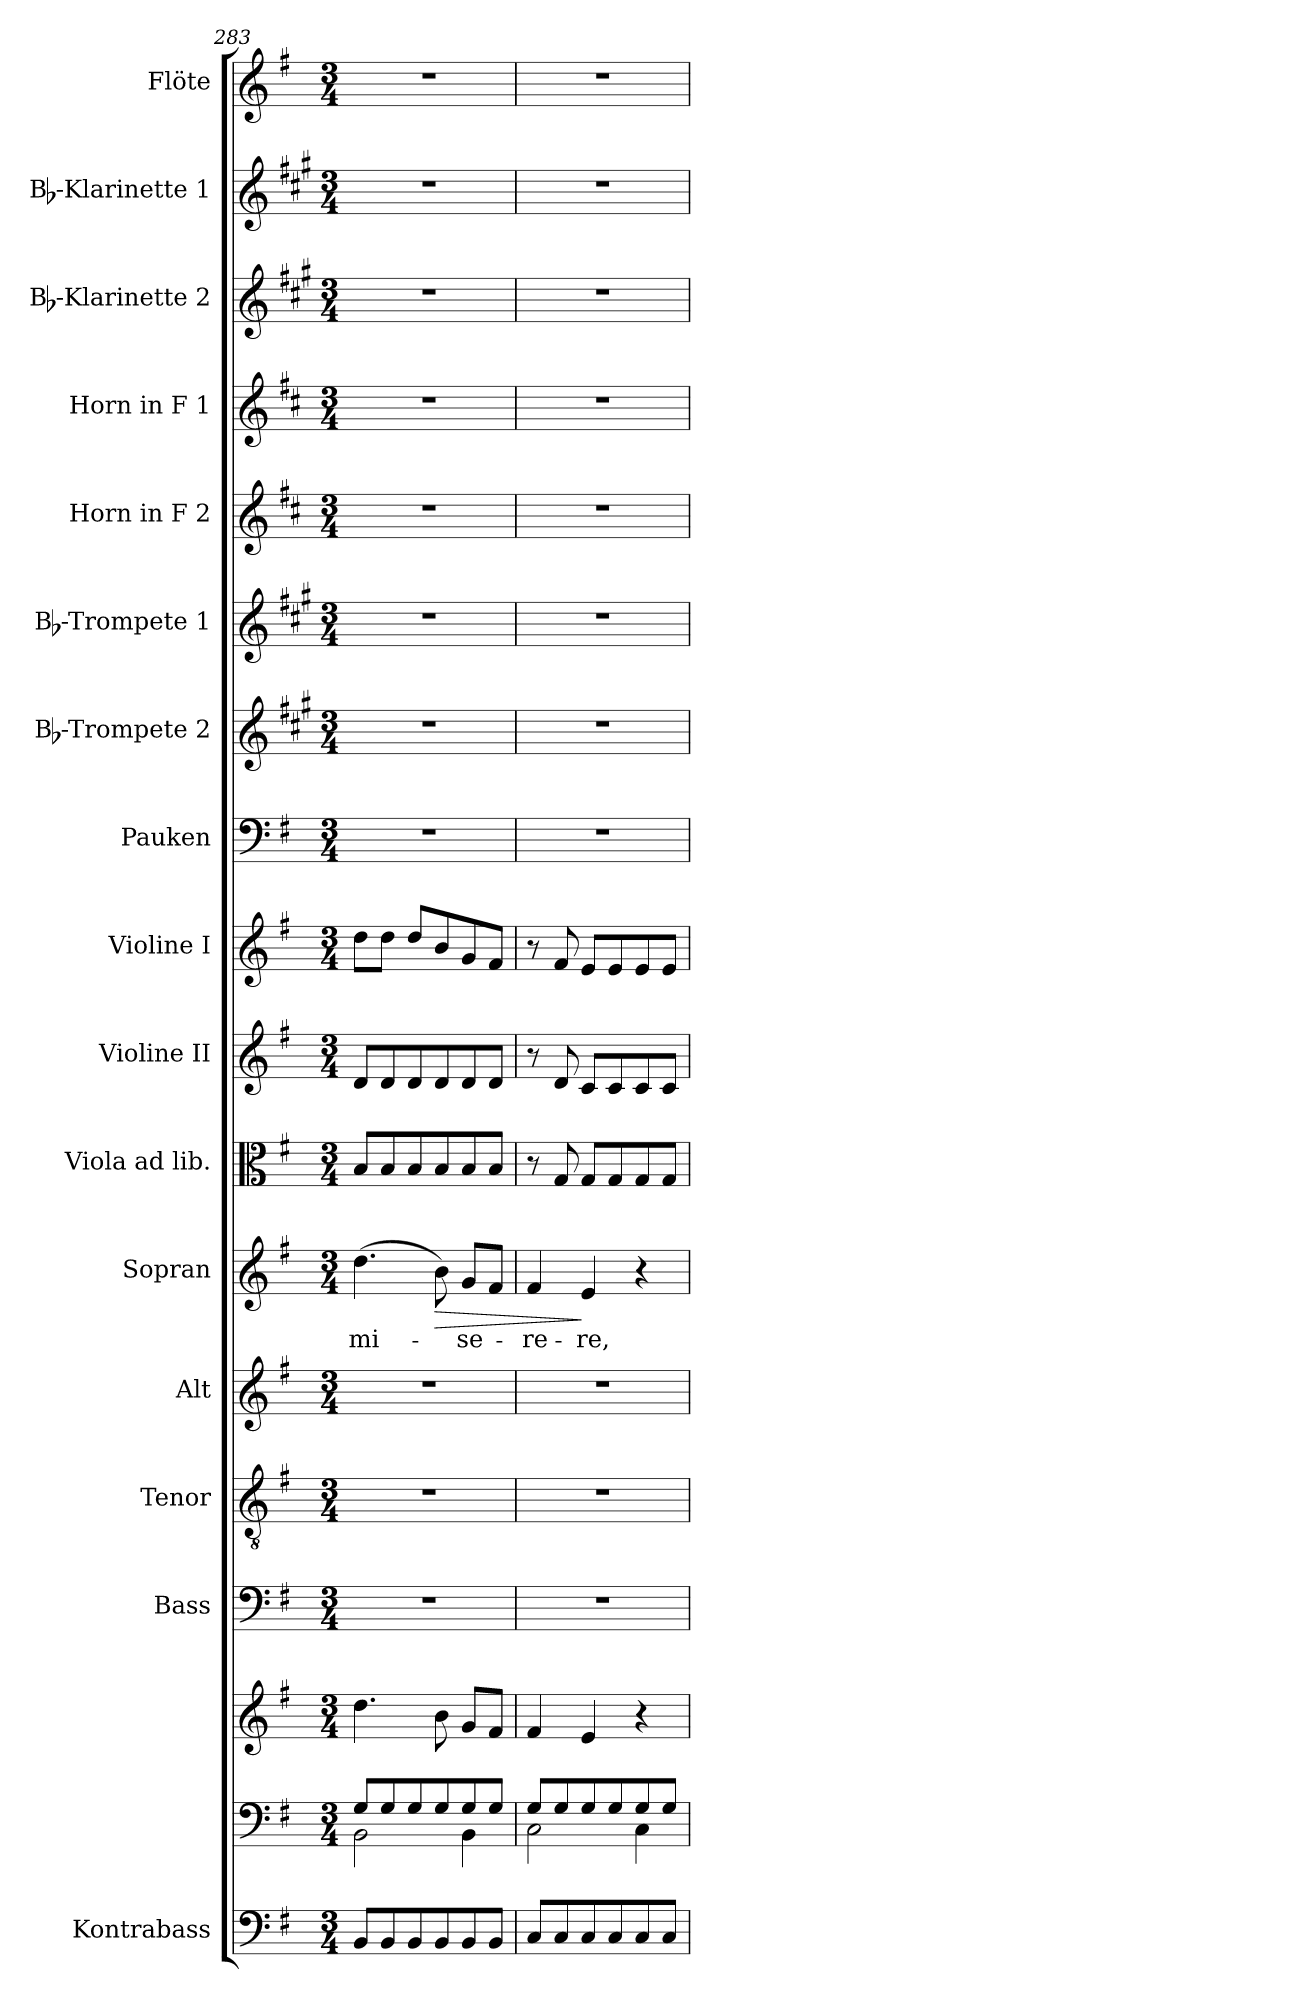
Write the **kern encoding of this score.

**kern	**kern	**kern	**kern	**kern	**kern	**kern	**text	**dynam	**kern	**kern	**kern	**kern	**kern	**kern	**kern	**kern	**kern	**kern	**kern
*part17	*part16	*part16	*part15	*part14	*part13	*part12	*part12	*part12	*part11	*part10	*part9	*part8	*part7	*part6	*part5	*part4	*part3	*part2	*part1
*staff18	*staff17	*staff16	*staff15	*staff14	*staff13	*staff12	*staff12	*staff12	*staff11	*staff10	*staff9	*staff8	*staff7	*staff6	*staff5	*staff4	*staff3	*staff2	*staff1
*I"Kontrabass	*	*	*I"Bass	*I"Tenor	*I"Alt	*I"Sopran	*	*	*I"Viola ad lib.	*I"Violine II	*I"Violine I	*I"Pauken	*I"Bb-Trompete 2	*I"Bb-Trompete 1	*I"Horn in F 2	*I"Horn in F 1	*I"Bb-Klarinette 2	*I"Bb-Klarinette 1	*I"Flöte
*I'Kb.	*	*	*I'B.	*I'T.	*I'A.	*I'S.	*	*	*I'Vla.	*I'Vl. II	*I'Vl. I	*I'Pk.	*I'Bb Trp. 2	*I'Bb Trp. 1	*	*	*I'Bb Kl. 2	*I'Bb Kl. 1	*I'Fl.
*clefF4	*clefF4	*clefG2	*clefF4	*clefGv2	*clefG2	*clefG2	*	*	*clefC3	*clefG2	*clefG2	*clefF4	*clefG2	*clefG2	*clefG2	*clefG2	*clefG2	*clefG2	*clefG2
*ITrd7c12	*	*	*	*	*	*	*	*	*	*	*	*	*ITrd1c2	*ITrd1c2	*ITrd4c7	*ITrd4c7	*ITrd1c2	*ITrd1c2	*
*k[f#]	*k[f#]	*k[f#]	*k[f#]	*k[f#]	*k[f#]	*k[f#]	*	*	*k[f#]	*k[f#]	*k[f#]	*k[f#]	*k[f#]	*k[f#]	*k[f#]	*k[f#]	*k[f#]	*k[f#]	*k[f#]
*G:	*G:	*G:	*G:	*G:	*G:	*G:	*	*	*G:	*G:	*G:	*G:	*G:	*G:	*G:	*G:	*G:	*G:	*G:
*M3/4	*M3/4	*M3/4	*M3/4	*M3/4	*M3/4	*M3/4	*	*	*M3/4	*M3/4	*M3/4	*M3/4	*M3/4	*M3/4	*M3/4	*M3/4	*M3/4	*M3/4	*M3/4
=283	=283	=283	=283	=283	=283	=283	=283	=283	=283	=283	=283	=283	=283	=283	=283	=283	=283	=283	=283
*	*^	*	*	*	*	*	*	*	*	*	*	*	*	*	*	*	*	*	*
!	!	!	!	!	!	!	!	!LO:LY:b	!	!	!	!	!	!	!	!	!	!	!	!
8BBB/L	8G/L	2BB\	4.dd\	2.r	2.r	2.r	(>4.dd\	mi-	.	8B/L	8d/L	8dd\L	2.r	2.r	2.r	2.r	2.r	2.r	2.r	2.r
8BBB/	8G/	.	.	.	.	.	.	.	.	8B/	8d/	8dd\J	.	.	.	.	.	.	.	.
8BBB/	8G/	.	.	.	.	.	.	.	.	8B/	8d/	8dd/L	.	.	.	.	.	.	.	.
!	!	!	!	!	!	!	!	!	!LO:HP:b	!	!	!	!	!	!	!	!	!	!	!
8BBB/	8G/	.	8b\	.	.	.	8b\)	.	>	8B/	8d/	8b/	.	.	.	.	.	.	.	.
!	!	!	!	!	!	!	!	!LO:LY:b	!	!	!	!	!	!	!	!	!	!	!	!
8BBB/	8G/	4BB\	8g/L	.	.	.	8g/L	-se-	.	8B/	8d/	8g/	.	.	.	.	.	.	.	.
8BBB/J	8G/J	.	8f#/J	.	.	.	8f#/J	.	.	8B/J	8d/J	8f#/J	.	.	.	.	.	.	.	.
=284	=284	=284	=284	=284	=284	=284	=284	=284	=284	=284	=284	=284	=284	=284	=284	=284	=284	=284	=284	=284
!	!	!	!	!	!	!	!	!LO:LY:b	!	!	!	!	!	!	!	!	!	!	!	!
8CC/L	8G/L	2C\	4f#/	2.r	2.r	2.r	4f#/	-re-	.	8r	8r	8r	2.r	2.r	2.r	2.r	2.r	2.r	2.r	2.r
8CC/	8G/	.	.	.	.	.	.	.	.	8G/	8d/	8f#/	.	.	.	.	.	.	.	.
!	!	!	!	!	!	!	!	!LO:LY:b	!	!	!	!	!	!	!	!	!	!	!	!
8CC/	8G/	.	4e/	.	.	.	4e/	-re,	]	8G/L	8c/L	8e/L	.	.	.	.	.	.	.	.
8CC/	8G/	.	.	.	.	.	.	.	.	8G/	8c/	8e/	.	.	.	.	.	.	.	.
8CC/	8G/	4C\	4r	.	.	.	4r	.	.	8G/	8c/	8e/	.	.	.	.	.	.	.	.
8CC/J	8G/J	.	.	.	.	.	.	.	.	8G/J	8c/J	8e/J	.	.	.	.	.	.	.	.
*	*v	*v	*	*	*	*	*	*	*	*	*	*	*	*	*	*	*	*	*	*
=	=	=	=	=	=	=	=	=	=	=	=	=	=	=	=	=	=	=	=
*-	*-	*-	*-	*-	*-	*-	*-	*-	*-	*-	*-	*-	*-	*-	*-	*-	*-	*-	*-
